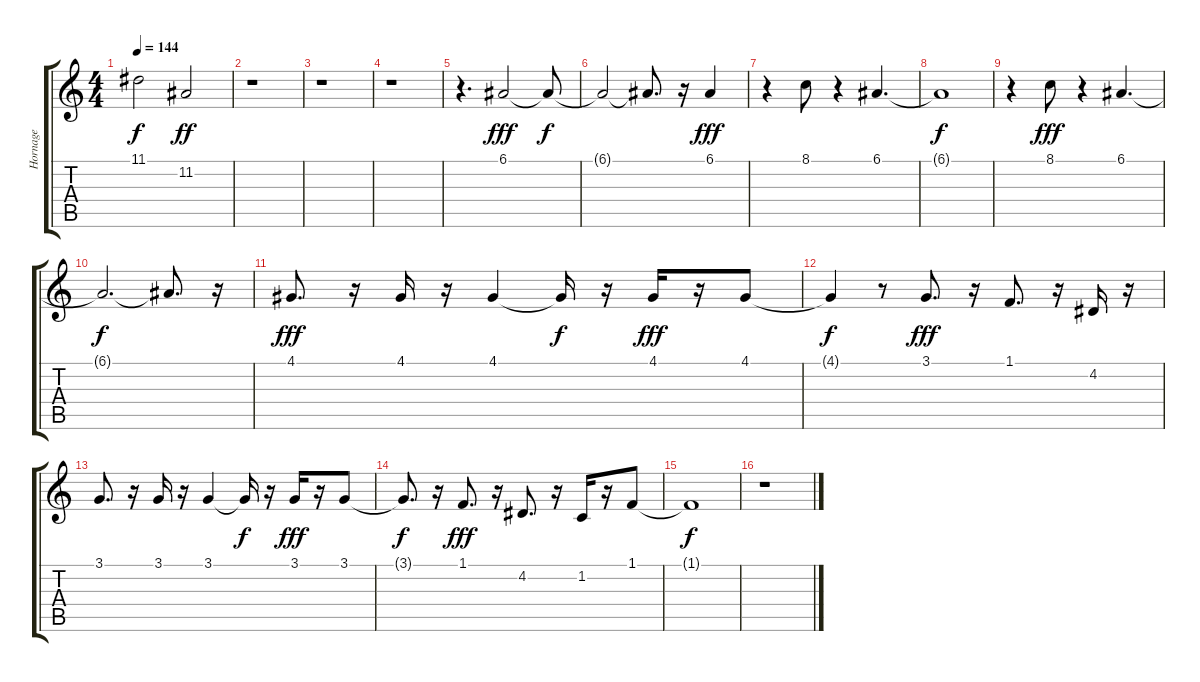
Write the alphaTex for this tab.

\track ("Hornage" "Hornage") {instrument englishhorn}
\staff {score tabs}
\tuning (E4 B3 G3 D3 A2 E2) {hide}
\ts (4 4)
\tempo 144
\clef g2
\ks c
11.1{t}.2{dy f} 11.2.2{dy ff} |
r.1 |
r.1 |
r.1 |
r.4{d} 6.1.2{dy fff} 6.1{t}.8{dy f} |
6.1{t}.2 6.1{t}.8{d} r.16 6.1.4{dy fff} |
r.4 8.1.8 r.4 6.1.4{d} |
6.1{t}.1{dy f} |
r.4 8.1.8{dy fff} r.4 6.1.4{d} |
6.1{t}.2{d dy f} 6.1{t}.8{d} r.16 |
4.1.8{d dy fff} r.16 4.1.16 r.16 4.1.4 4.1{t}.16{dy f} r.16 4.1.16{dy fff} r.16 4.1.8 |
4.1{t}.4{dy f} r.8 3.1.8{d dy fff} r.16 1.1.8{d} r.16 4.2.16 r.16 |
3.1.8{d} r.16 3.1.16 r.16 3.1.4 3.1{t}.16{dy f} r.16 3.1.16{dy fff} r.16 3.1.8 |
3.1{t}.8{d dy f} r.16 1.1.8{d dy fff} r.16 4.2.8{d} r.16 1.2.16 r.16 1.1.8 |
1.1{t}.1{dy f} |
r.1
